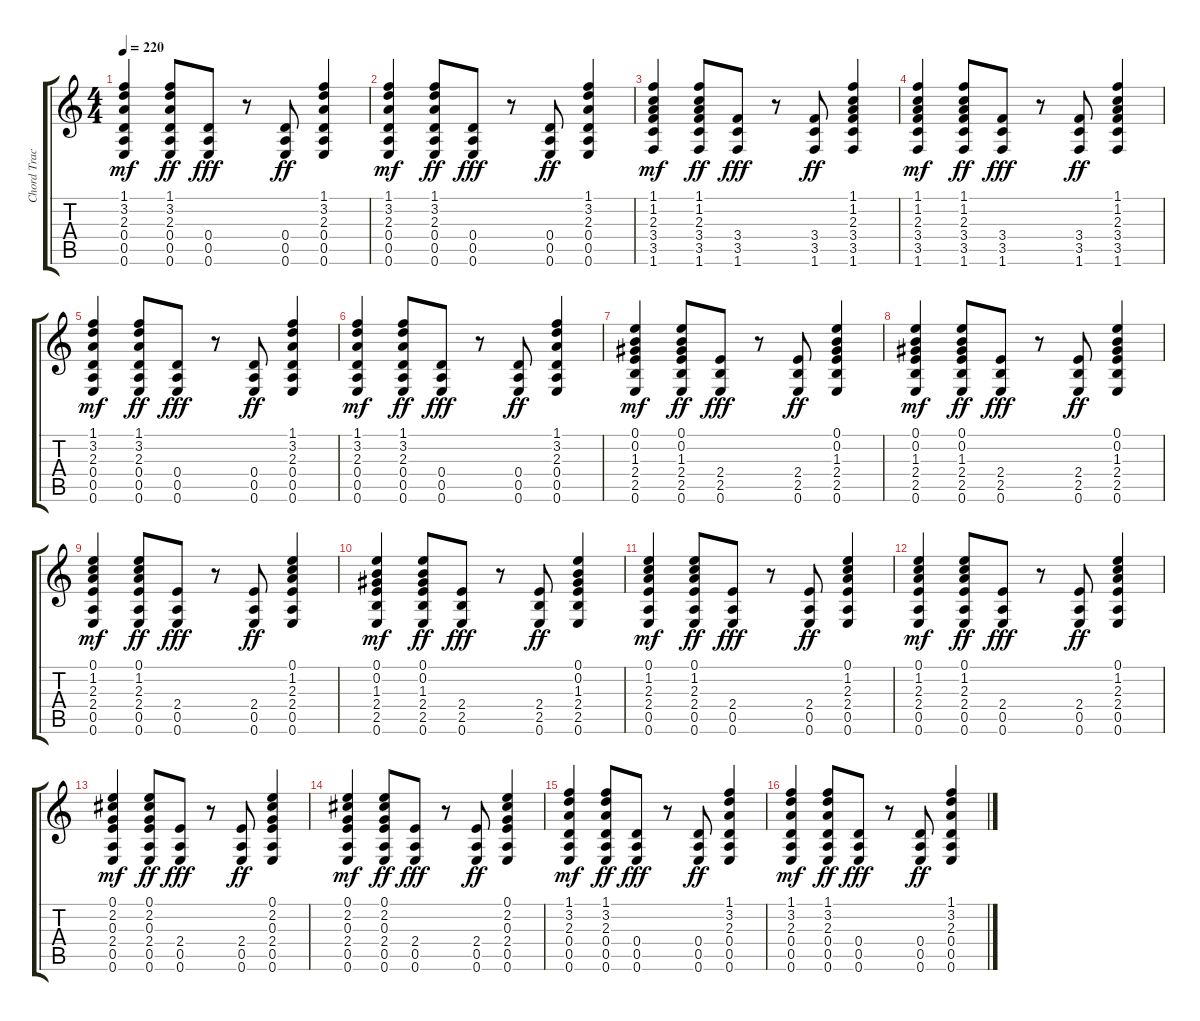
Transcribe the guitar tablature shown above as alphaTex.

\track ("Chord Track" "Chord Trac") {instrument acousticguitarsteel}
\staff {score tabs}
\tuning (E4 B3 G3 D3 A2 E2) {hide}
\ts (4 4)
\tempo 220
\clef g2
\ks c
(1.1 3.2 2.3 0.4 0.5 0.6).4{dy mf} (1.1 3.2 2.3 0.4 0.5 0.6).8{dy ff} (0.4 0.5 0.6).8{dy fff} r.8 (0.4 0.5 0.6).8{dy ff} (1.1 3.2 2.3 0.4 0.5 0.6).4 |
(1.1 3.2 2.3 0.4 0.5 0.6).4{dy mf} (1.1 3.2 2.3 0.4 0.5 0.6).8{dy ff} (0.4 0.5 0.6).8{dy fff} r.8 (0.4 0.5 0.6).8{dy ff} (1.1 3.2 2.3 0.4 0.5 0.6).4 |
(1.1 1.2 2.3 3.4 3.5 1.6).4{dy mf} (1.1 1.2 2.3 3.4 3.5 1.6).8{dy ff} (3.4 3.5 1.6).8{dy fff} r.8 (3.4 3.5 1.6).8{dy ff} (1.1 1.2 2.3 3.4 3.5 1.6).4 |
(1.1 1.2 2.3 3.4 3.5 1.6).4{dy mf} (1.1 1.2 2.3 3.4 3.5 1.6).8{dy ff} (3.4 3.5 1.6).8{dy fff} r.8 (3.4 3.5 1.6).8{dy ff} (1.1 1.2 2.3 3.4 3.5 1.6).4 |
(1.1 3.2 2.3 0.4 0.5 0.6).4{dy mf} (1.1 3.2 2.3 0.4 0.5 0.6).8{dy ff} (0.4 0.5 0.6).8{dy fff} r.8 (0.4 0.5 0.6).8{dy ff} (1.1 3.2 2.3 0.4 0.5 0.6).4 |
(1.1 3.2 2.3 0.4 0.5 0.6).4{dy mf} (1.1 3.2 2.3 0.4 0.5 0.6).8{dy ff} (0.4 0.5 0.6).8{dy fff} r.8 (0.4 0.5 0.6).8{dy ff} (1.1 3.2 2.3 0.4 0.5 0.6).4 |
(0.1 0.2 1.3 2.4 2.5 0.6).4{dy mf} (0.1 0.2 1.3 2.4 2.5 0.6).8{dy ff} (2.4 2.5 0.6).8{dy fff} r.8 (2.4 2.5 0.6).8{dy ff} (0.1 0.2 1.3 2.4 2.5 0.6).4 |
(0.1 0.2 1.3 2.4 2.5 0.6).4{dy mf} (0.1 0.2 1.3 2.4 2.5 0.6).8{dy ff} (2.4 2.5 0.6).8{dy fff} r.8 (2.4 2.5 0.6).8{dy ff} (0.1 0.2 1.3 2.4 2.5 0.6).4 |
(0.1 1.2 2.3 2.4 0.5 0.6).4{dy mf instrument acousticguitarsteel} (0.1 1.2 2.3 2.4 0.5 0.6).8{dy ff} (2.4 0.5 0.6).8{dy fff} r.8 (2.4 0.5 0.6).8{dy ff} (0.1 1.2 2.3 2.4 0.5 0.6).4 |
(0.1 0.2 1.3 2.4 2.5 0.6).4{dy mf} (0.1 0.2 1.3 2.4 2.5 0.6).8{dy ff} (2.4 2.5 0.6).8{dy fff} r.8 (2.4 2.5 0.6).8{dy ff} (0.1 0.2 1.3 2.4 2.5 0.6).4 |
(0.1 1.2 2.3 2.4 0.5 0.6).4{dy mf} (0.1 1.2 2.3 2.4 0.5 0.6).8{dy ff} (2.4 0.5 0.6).8{dy fff} r.8 (2.4 0.5 0.6).8{dy ff} (0.1 1.2 2.3 2.4 0.5 0.6).4 |
(0.1 1.2 2.3 2.4 0.5 0.6).4{dy mf} (0.1 1.2 2.3 2.4 0.5 0.6).8{dy ff} (2.4 0.5 0.6).8{dy fff} r.8 (2.4 0.5 0.6).8{dy ff} (0.1 1.2 2.3 2.4 0.5 0.6).4 |
(0.1 2.2 0.3 2.4 0.5 0.6).4{dy mf} (0.1 2.2 0.3 2.4 0.5 0.6).8{dy ff} (2.4 0.5 0.6).8{dy fff} r.8 (2.4 0.5 0.6).8{dy ff} (0.1 2.2 0.3 2.4 0.5 0.6).4 |
(0.1 2.2 0.3 2.4 0.5 0.6).4{dy mf} (0.1 2.2 0.3 2.4 0.5 0.6).8{dy ff} (2.4 0.5 0.6).8{dy fff} r.8 (2.4 0.5 0.6).8{dy ff} (0.1 2.2 0.3 2.4 0.5 0.6).4 |
(1.1 3.2 2.3 0.4 0.5 0.6).4{dy mf} (1.1 3.2 2.3 0.4 0.5 0.6).8{dy ff} (0.4 0.5 0.6).8{dy fff} r.8 (0.4 0.5 0.6).8{dy ff} (1.1 3.2 2.3 0.4 0.5 0.6).4 |
(1.1 3.2 2.3 0.4 0.5 0.6).4{dy mf} (1.1 3.2 2.3 0.4 0.5 0.6).8{dy ff} (0.4 0.5 0.6).8{dy fff} r.8 (0.4 0.5 0.6).8{dy ff} (1.1 3.2 2.3 0.4 0.5 0.6).4
